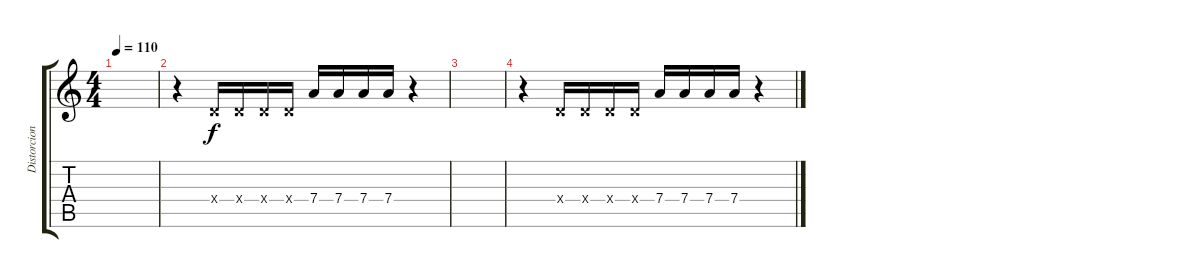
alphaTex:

\track ("Distorcion 2" "Distorcion") {instrument distortionguitar}
\staff {score tabs}
\tuning (E4 B3 G3 D3 A2 E2) {hide}
\ts (4 4)
\tempo 110
\clef g2
\ks c
|
r.4 0.4{x}.16 0.4{x}.16 0.4{x}.16 0.4{x}.16 7.4.16 7.4.16 7.4.16 7.4.16 r.4 |
|
r.4 0.4{x}.16 0.4{x}.16 0.4{x}.16 0.4{x}.16 7.4.16 7.4.16 7.4.16 7.4.16 r.4
